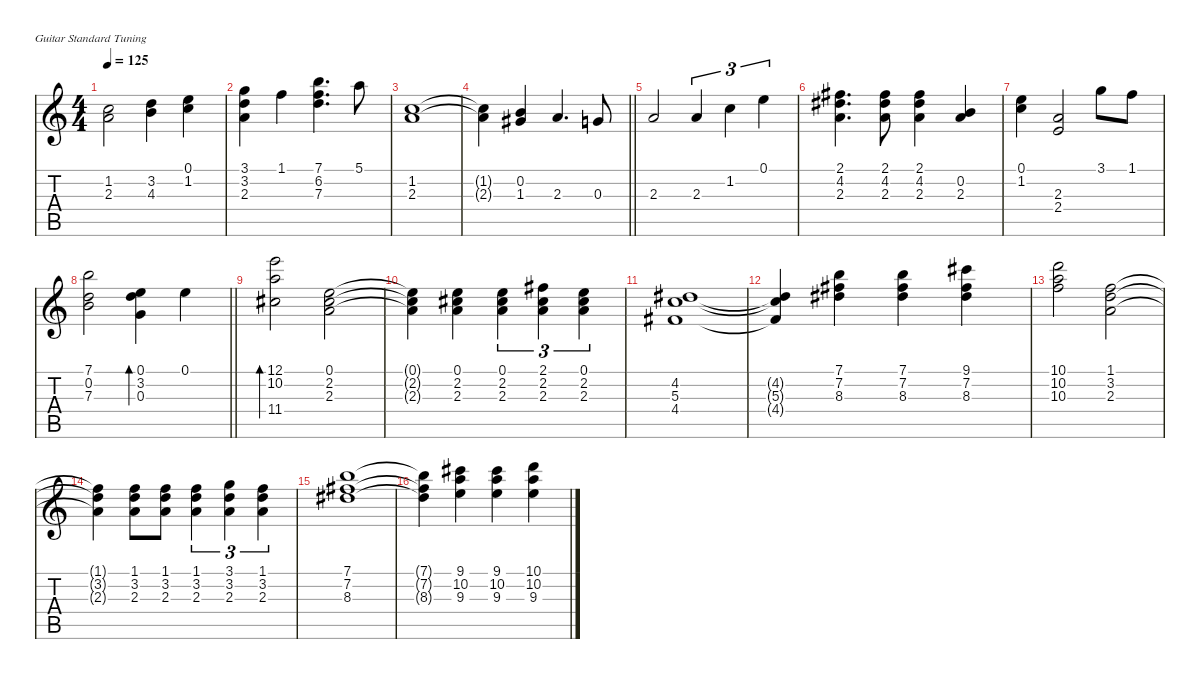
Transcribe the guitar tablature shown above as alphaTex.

\defaultSystemsLayout 4
\hideDynamics
\bracketExtendMode nobrackets
\singleTrackTrackNamePolicy hidden
\multiTrackTrackNamePolicy hidden
\firstSystemTrackNameOrientation horizontal
\otherSystemsTrackNameOrientation horizontal
\extendBarLines
\chordDiagramsInScore
\track ("Nylon Guitar" "n.guit.") {instrument acousticguitarnylon}
\staff {score tabs}
\tuning (E4 B3 G3 D3 A2 E2)
\ts (4 4)
\tempo 125
\clef g2
\ks c
(1.2 2.3).2{dy mf} (3.2 4.3).4 (1.2 0.1).4 |
(3.1 3.2 2.3).4 1.1.4 (7.1 6.2 7.3).4{d} 5.1.8 |
(1.2 2.3).1 |
\barLineRight lightlight
(2.3{t} 1.2{t}).4 (0.2 1.3{acc #}).4 2.3.4{d} 0.3.8 |
2.3.2 2.3.4{tu (3 2)} 1.2.4{tu (3 2)} 0.1.4{tu (3 2)} |
(2.1{acc #} 4.2{acc #} 2.3).4{d} (2.1{acc #} 4.2{acc #} 2.3).8 (2.1{acc #} 4.2{acc #} 2.3).4 (2.3 0.2).4 |
(0.1 1.2).4 (2.3 2.4).2 3.1.8 1.1.8 |
\barLineRight lightlight
(7.1 7.3 0.2).2 (0.1 3.2 0.3).4{bd 238} 0.1.4 |
(12.1 10.2 11.4{acc #}).2{bd 239} (0.1 2.3 2.2{acc #}).2 |
(2.2{t acc #} 0.1{t} 2.3{t}).4 (0.1 2.2{acc #} 2.3).4 (0.1 2.2{acc #} 2.3).4{tu (3 2)} (2.1{acc #} 2.2{acc #} 2.3).4{tu (3 2)} (0.1 2.2{acc #} 2.3).4{tu (3 2)} |
(4.2{acc #} 5.3 4.4{acc #}).1 |
(4.4{t acc #} 5.3{t} 4.2{t acc #}).4 (7.1 7.2{acc #} 8.3{acc #}).4 (7.1 7.2{acc #} 8.3{acc #}).4 (9.1{acc #} 7.2{acc #} 8.3{acc #}).4 |
(10.1 10.2 10.3).2 (1.1 3.2 2.3).2 |
(2.3{t} 3.2{t} 1.1{t}).4 (1.1 3.2 2.3).8 (1.1 3.2 2.3).8 (1.1 3.2 2.3).4{tu (3 2)} (3.1 3.2 2.3).4{tu (3 2)} (1.1 3.2 2.3).4{tu (3 2)} |
(7.1 7.2{acc #} 8.3{acc #}).1 |
(8.3{t acc #} 7.2{t acc #} 7.1{t}).4 (9.1{acc #} 10.2 9.3).4 (9.1{acc #} 10.2 9.3).4 (10.1 10.2 9.3).4
